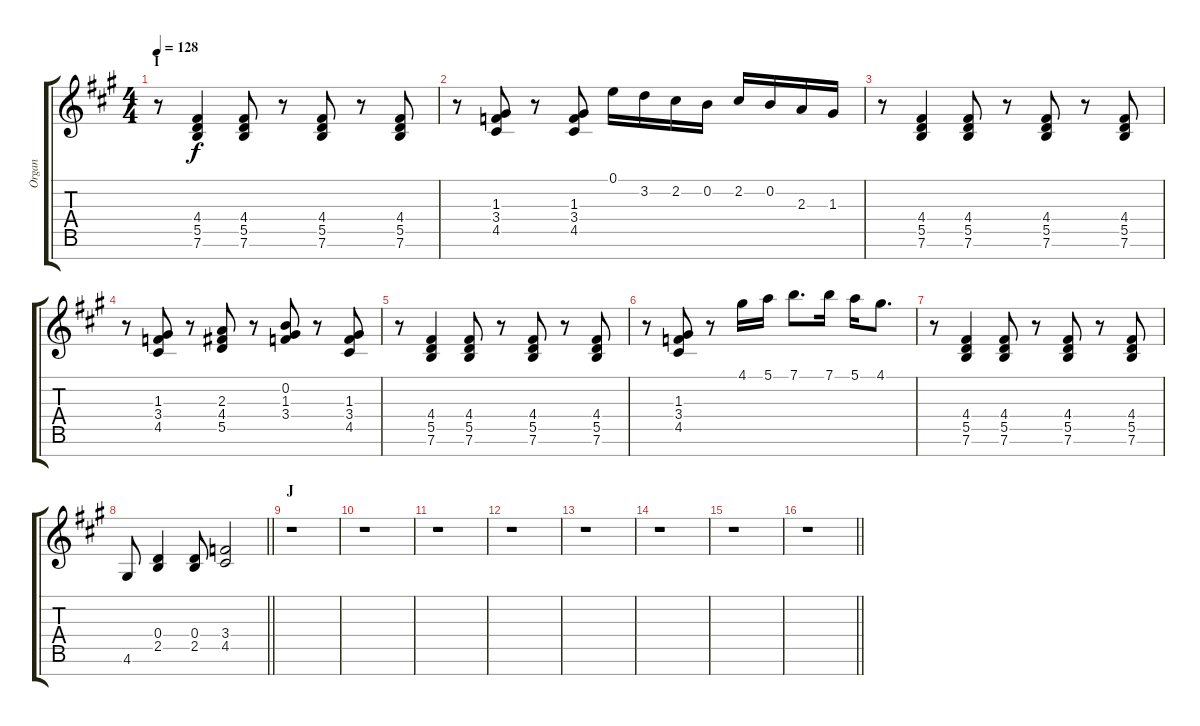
\track ("Organ" "Organ") {instrument accordion}
\staff {score tabs}
\tuning (E5 B4 G4 D4 A3 E3 B2) {hide}
\ts (4 4)
\section ("" "I")
\tempo 128
\clef g2
\ks a
r.8{dy f} (4.4 5.5 7.6).4 (4.4 5.5 7.6).8 r.8 (4.4 5.5 7.6).8 r.8 (4.4 5.5 7.6).8 |
r.8 (1.3 3.4 4.5).8 r.8 (1.3 3.4 4.5).8 0.1.16 3.2.16 2.2.16 0.2.16 2.2.16 0.2.16 2.3.16 1.3.16 |
r.8 (4.4 5.5 7.6).4 (4.4 5.5 7.6).8 r.8 (4.4 5.5 7.6).8 r.8 (4.4 5.5 7.6).8 |
r.8 (1.3 3.4 4.5).8 r.8 (2.3 4.4 5.5).8 r.8 (0.2 1.3 3.4).8 r.8 (1.3 3.4 4.5).8 |
r.8 (4.4 5.5 7.6).4 (4.4 5.5 7.6).8 r.8 (4.4 5.5 7.6).8 r.8 (4.4 5.5 7.6).8 |
r.8 (1.3 3.4 4.5).8 r.8 4.1.16 5.1.16 7.1.8{d} 7.1.16 5.1.16 4.1.8{d} |
r.8 (4.4 5.5 7.6).4 (4.4 5.5 7.6).8 r.8 (4.4 5.5 7.6).8 r.8 (4.4 5.5 7.6).8 |
\barLineRight lightlight
4.6.8 (0.4 2.5).4 (0.4 2.5).8 (3.4 4.5).2 |
\section ("" "J")
r.1 |
r.1 |
r.1 |
r.1 |
r.1 |
r.1 |
r.1 |
\barLineRight lightlight
r.1
